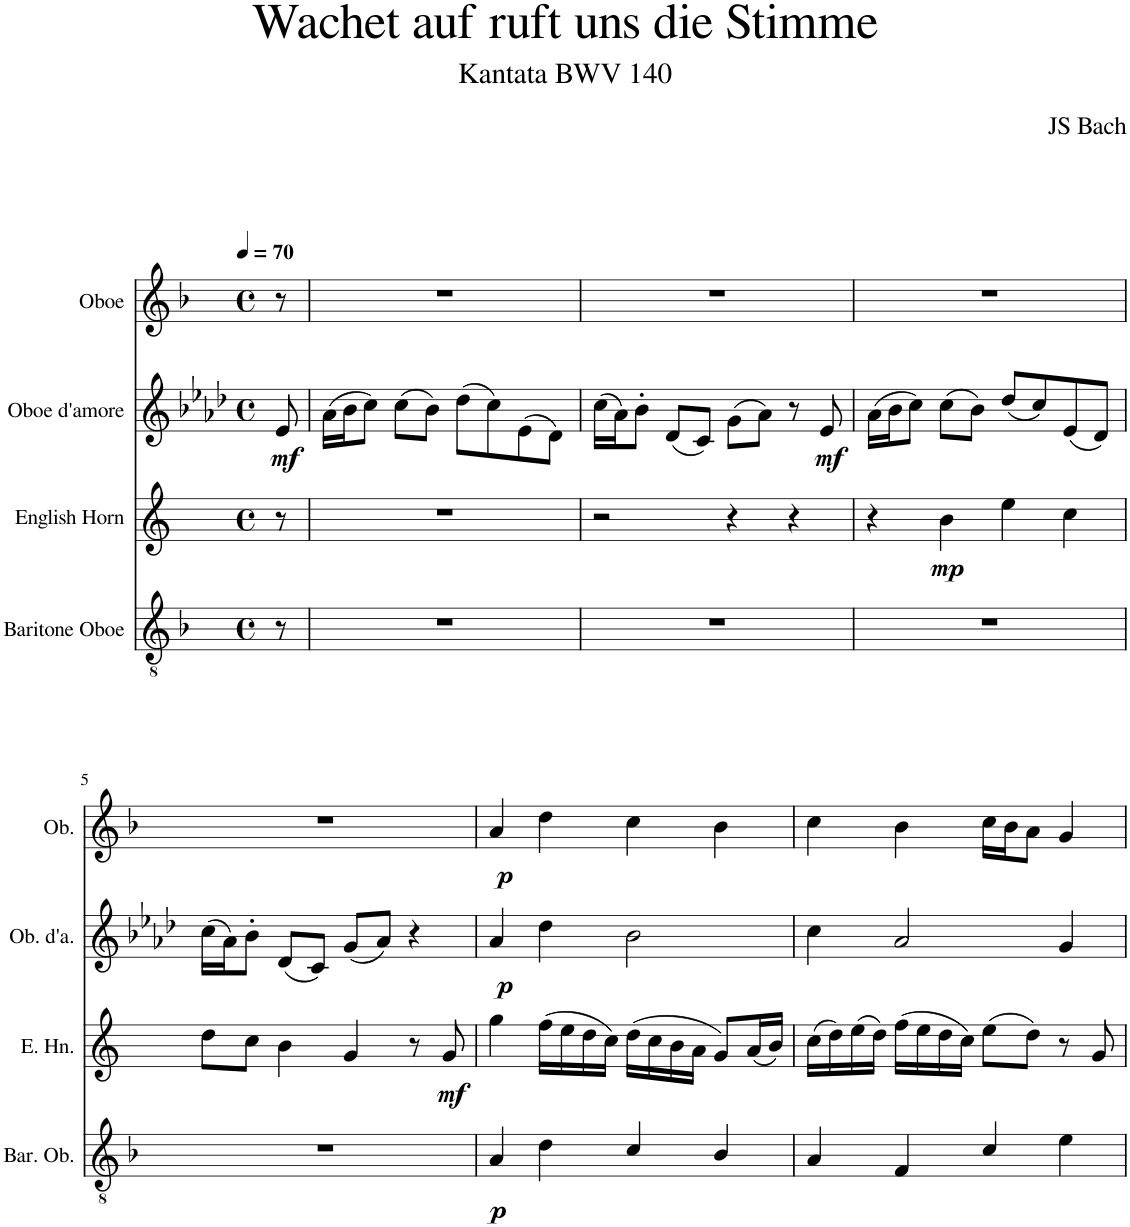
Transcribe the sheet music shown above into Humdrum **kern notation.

**kern	**dynam	**kern	**kern	**dynam	**kern	**dynam	**kern	**dynam	**kern	**dynam
*part6	*part6	*part5	*part4	*part4	*part3	*part3	*part2	*part2	*part1	*part1
*staff6	*staff6	*staff5	*staff4	*staff4	*staff3	*staff3	*staff2	*staff2	*staff1	*staff1
*I"Baritone Oboe	*	*I"Bassoon	*I"Bassoon	*	*I"English Horn	*	*I"Oboe d'amore	*	*I"Oboe	*
*I'Bar. Ob.	*	*I'Bsn.	*I'Bsn.	*	*I'E. Hn.	*	*I'Ob. d'a.	*	*I'Ob.	*
*	*	*stria5	*stria5	*	*	*	*	*	*	*
*clefGv2	*	*clefF4	*clefF4	*	*clefG2	*	*clefG2	*	*clefG2	*
*	*	*	*	*	*Trd4c7	*	*Trd2c3	*	*	*
*k[b-]	*	*k[b-]	*k[b-]	*	*k[]	*	*k[b-e-a-d-]	*	*k[b-]	*
*M4/4	*	*M4/4	*M4/4	*	*M4/4	*	*M4/4	*	*M4/4	*
*met(c)	*	*met(c)	*met(c)	*	*met(c)	*	*met(c)	*	*met(c)	*
*MM70	*	*MM70	*MM70	*	*MM70	*	*MM70	*	*MM70	*
=1	=1	=1	=1	=1	=1	=1	=1	=1	=1	=1
!	!	!	!	!	!	!	!	!LO:DY:b	!	!
8r	.	8r	8r	.	8r	.	8e-/	mf	8r	.
=2	=2	=2	=2	=2	=2	=2	=2	=2	=2	=2
!	!	!	!	!LO:DY:b	!	!	!	!	!	!
1r	.	4FF 4AA 4C	2.FF	mp	1r	.	(16a-\LL	.	1r	.
.	.	.	.	.	.	.	16b-\J	.	.	.
.	.	.	.	.	.	.	8cc\J)	.	.	.
.	.	4FF 4GG 4BB- 4E	.	.	.	.	(8cc\L	.	.	.
.	.	.	.	.	.	.	8b-\J)	.	.	.
.	.	4FF 4AA 4C 4F	.	.	.	.	(8dd-\L	.	.	.
.	.	.	.	.	.	.	8cc\)	.	.	.
.	.	4AA 4C 4F	4AA	.	.	.	(8e-\	.	.	.
.	.	.	.	.	.	.	8d-\J)	.	.	.
=3	=3	=3	=3	=3	=3	=3	=3	=3	=3	=3
1r	.	4BB- 4F 4G	4BB-	.	2r	.	(16cc\LL	.	1r	.
.	.	.	.	.	.	.	16a-\J)	.	.	.
.	.	.	.	.	.	.	8b-'\J	.	.	.
.	.	4C 4E 4G	4C	.	.	.	(8d-/L	.	.	.
.	.	.	.	.	.	.	8c/J)	.	.	.
.	.	4FF 4AA 4C	4FF	.	4r	.	(8g\L	.	.	.
.	.	.	.	.	.	.	8a-\J)	.	.	.
.	.	4r	4r	.	4r	.	8r	.	.	.
!	!	!	!	!	!	!	!	!LO:DY:b	!	!
.	.	.	.	.	.	.	8e-/	mf	.	.
=4	=4	=4	=4	=4	=4	=4	=4	=4	=4	=4
1r	.	4FF 4AA 4C	2.FF	.	4r	.	(16a-\LL	.	1r	.
.	.	.	.	.	.	.	16b-\J	.	.	.
.	.	.	.	.	.	.	8cc\J)	.	.	.
!	!	!	!	!	!	!LO:DY:b	!	!	!	!
.	.	4FF 4GG 4BB- 4E	.	.	4b\	mp	(8cc\L	.	.	.
.	.	.	.	.	.	.	8b-\J)	.	.	.
.	.	4FF 4AA 4C 4F	.	.	4ee\	.	(8dd-/L	.	.	.
.	.	.	.	.	.	.	8cc/)	.	.	.
.	.	4AA 4C 4F	4AA	.	4cc\	.	(8e-/	.	.	.
.	.	.	.	.	.	.	8d-/J)	.	.	.
!!LO:LB:g=z
=5	=5	=5	=5	=5	=5	=5	=5	=5	=5	=5
1r	.	4BB- 4F 4G	4BB-	.	8dd\L	.	(16cc\LL	.	1r	.
.	.	.	.	.	.	.	16a-\J)	.	.	.
.	.	.	.	.	8cc\J	.	8b-'\J	.	.	.
.	.	4C 4E 4G	4C	.	4b\	.	(8d-/L	.	.	.
.	.	.	.	.	.	.	8c/J)	.	.	.
.	.	4FF 4AA 4C	4FF	.	4g/	.	(8g/L	.	.	.
.	.	.	.	.	.	.	8a-/J)	.	.	.
.	.	4r	4r	.	8r	.	4r	.	.	.
!	!	!	!	!	!	!LO:DY:b	!	!	!	!
.	.	.	.	.	8g/	mf	.	.	.	.
=6	=6	=6	=6	=6	=6	=6	=6	=6	=6	=6
!	!LO:DY:b	!	!	!	!	!	!	!LO:DY:b	!	!LO:DY:b
4A/	p	4AA 4C 4F	4AA	.	4gg\	.	4a-/	p	4a/	p
4d\	.	4D 4F 4B-	4D	.	(16ff\LL	.	4dd-\	.	4dd\	.
.	.	.	.	.	16ee\	.	.	.	.	.
.	.	.	.	.	16dd\	.	.	.	.	.
.	.	.	.	.	16cc\JJ)	.	.	.	.	.
4c/	.	4C 4E 4G	4C	.	(16dd\LL	.	2b-\	.	4cc\	.
.	.	.	.	.	16cc\	.	.	.	.	.
.	.	.	.	.	16b\	.	.	.	.	.
.	.	.	.	.	16a\JJ	.	.	.	.	.
4B-/	.	4BB- 4C 4E 4G	4BB-	.	8g/L)	.	.	.	4b-\	.
.	.	.	.	.	(16a/L	.	.	.	.	.
.	.	.	.	.	16b/JJ)	.	.	.	.	.
=7	=7	=7	=7	=7	=7	=7	=7	=7	=7	=7
4A/	.	4AA 4C 4F	4AA	.	(16cc\LL	.	4cc\	.	4cc\	.
.	.	.	.	.	16dd\)	.	.	.	.	.
.	.	.	.	.	(16ee\	.	.	.	.	.
.	.	.	.	.	16dd\JJ)	.	.	.	.	.
4F/	.	4FF 4AA 4C	4FF	.	(16ff\LL	.	2a-/	.	4b-\	.
.	.	.	.	.	16ee\	.	.	.	.	.
.	.	.	.	.	16dd\	.	.	.	.	.
.	.	.	.	.	16cc\JJ)	.	.	.	.	.
4c/	.	4C 4F 4A	4C	.	(8ee\L	.	.	.	16cc\LL	.
.	.	.	.	.	.	.	.	.	16b-\J	.
.	.	.	.	.	8dd\J)	.	.	.	8a\J	.
4e\	.	4E 4G 4c	4E	.	8r	.	4g/	.	4g/	.
.	.	.	.	.	8g/	.	.	.	.	.
=	=	=	=	=	=	=	=	=	=	=
*-	*-	*-	*-	*-	*-	*-	*-	*-	*-	*-
